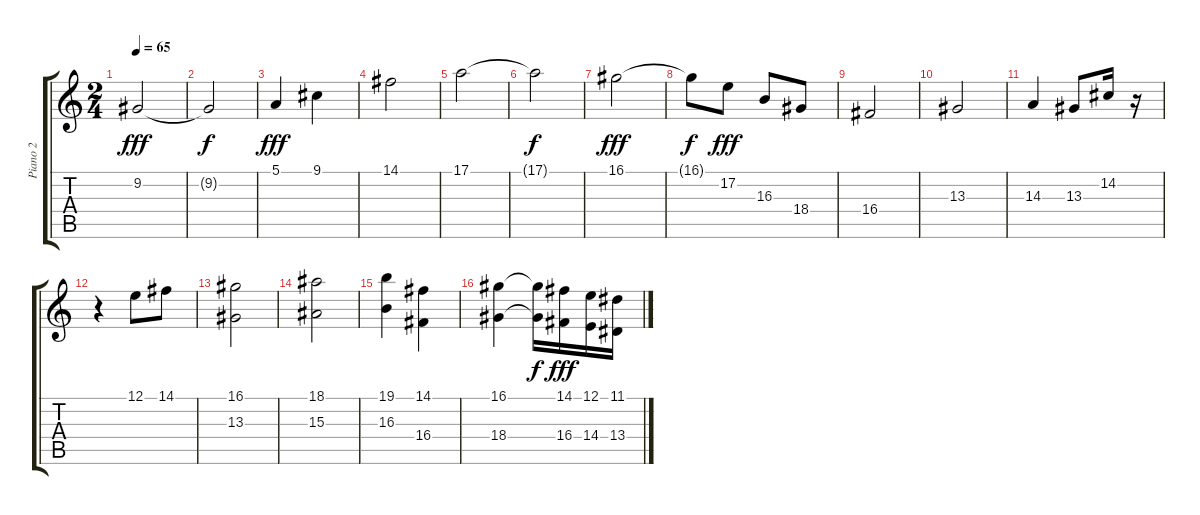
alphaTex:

\track ("Piano 2" "Piano 2") {instrument stringensemble1}
\staff {score tabs}
\tuning (E4 B3 G3 D3 A2 E2) {hide}
\ts (2 4)
\tempo 65
\clef g2
\ks c
9.2.2{dy fff} |
9.2{t}.2{dy f} |
5.1.4{dy fff} 9.1.4 |
14.1.2 |
17.1.2 |
17.1{t}.2{dy f} |
16.1.2{dy fff} |
16.1{t}.8{dy f} 17.2.8{dy fff} 16.3.8 18.4.8 |
16.4.2 |
13.3.2 |
14.3.4 13.3.8 14.2.16 r.16 |
r.4 12.1.8 14.1.8 |
(16.1 13.3).2 |
(18.1 15.3).2 |
(19.1 16.3).4 (14.1 16.4).4 |
(16.1 18.4).4 (16.1{t} 18.4{t}).16{dy f} (14.1 16.4).16{dy fff} (12.1 14.4).16 (11.1 13.4).16
